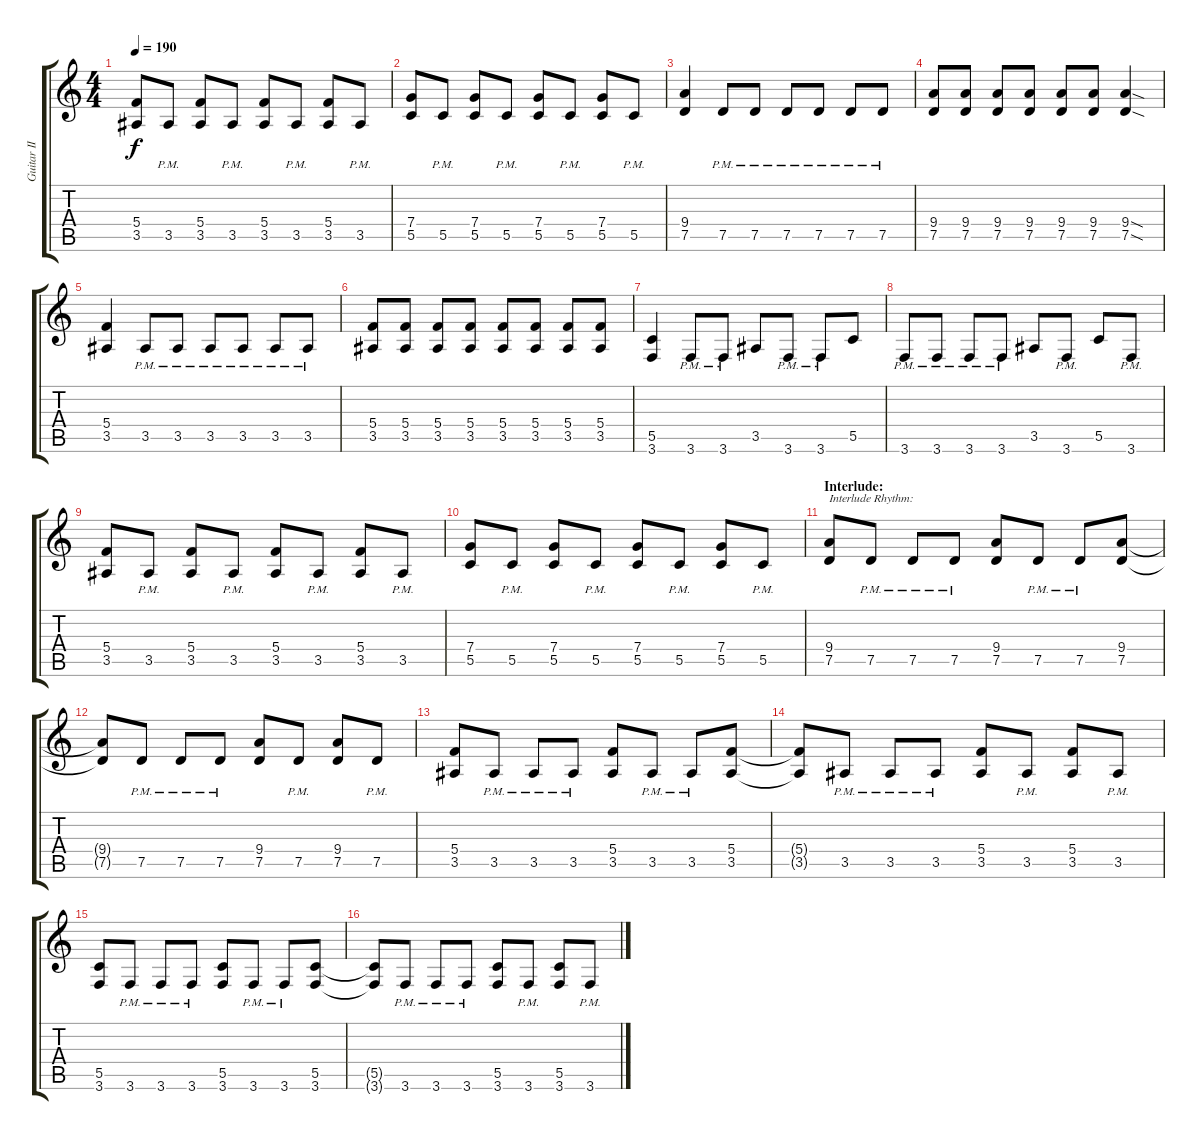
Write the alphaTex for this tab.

\track ("Guitar II" "Guitar II") {instrument distortionguitar}
\staff {score tabs}
\tuning (D4 A3 F3 C3 G2 D2) {hide}
\ts (4 4)
\tempo 190
\clef g2
\ks c
(5.4 3.5).8{dy f} 3.5{pm}.8 (5.4 3.5).8 3.5{pm}.8 (5.4 3.5).8 3.5{pm}.8 (5.4 3.5).8 3.5{pm}.8 |
(7.4 5.5).8 5.5{pm}.8 (7.4 5.5).8 5.5{pm}.8 (7.4 5.5).8 5.5{pm}.8 (7.4 5.5).8 5.5{pm}.8 |
(9.4 7.5).4 7.5{pm}.8 7.5{pm}.8 7.5{pm}.8 7.5{pm}.8 7.5{pm}.8 7.5{pm}.8 |
(9.4 7.5).8 (9.4 7.5).8 (9.4 7.5).8 (9.4 7.5).8 (9.4 7.5).8 (9.4 7.5).8 (9.4{sod} 7.5{sod}).4 |
(5.4 3.5).4 3.5{pm}.8 3.5{pm}.8 3.5{pm}.8 3.5{pm}.8 3.5{pm}.8 3.5{pm}.8 |
(5.4 3.5).8 (5.4 3.5).8 (5.4 3.5).8 (5.4 3.5).8 (5.4 3.5).8 (5.4 3.5).8 (5.4 3.5).8 (5.4 3.5).8 |
(5.5 3.6).4 3.6{pm}.8 3.6{pm}.8 3.5.8 3.6{pm}.8 3.6{pm}.8 5.5.8 |
3.6{pm}.8 3.6{pm}.8 3.6{pm}.8 3.6{pm}.8 3.5.8 3.6{pm}.8 5.5.8 3.6{pm}.8 |
(5.4 3.5).8 3.5{pm}.8 (5.4 3.5).8 3.5{pm}.8 (5.4 3.5).8 3.5{pm}.8 (5.4 3.5).8 3.5{pm}.8 |
(7.4 5.5).8 5.5{pm}.8 (7.4 5.5).8 5.5{pm}.8 (7.4 5.5).8 5.5{pm}.8 (7.4 5.5).8 5.5{pm}.8 |
\section ("" "Interlude:")
(9.4 7.5).8{txt "Interlude Rhythm:"} 7.5{pm}.8 7.5{pm}.8 7.5{pm}.8 (9.4 7.5).8 7.5{pm}.8 7.5{pm}.8 (9.4 7.5).8 |
(9.4{t} 7.5{t}).8 7.5{pm}.8 7.5{pm}.8 7.5{pm}.8 (9.4 7.5).8 7.5{pm}.8 (9.4 7.5).8 7.5{pm}.8 |
(5.4 3.5).8 3.5{pm}.8 3.5{pm}.8 3.5{pm}.8 (5.4 3.5).8 3.5{pm}.8 3.5{pm}.8 (5.4 3.5).8 |
(5.4{t} 3.5{t}).8 3.5{pm}.8 3.5{pm}.8 3.5{pm}.8 (5.4 3.5).8 3.5{pm}.8 (5.4 3.5).8 3.5{pm}.8 |
(5.5 3.6).8 3.6{pm}.8 3.6{pm}.8 3.6{pm}.8 (5.5 3.6).8 3.6{pm}.8 3.6{pm}.8 (5.5 3.6).8 |
(5.5{t} 3.6{t}).8 3.6{pm}.8 3.6{pm}.8 3.6{pm}.8 (5.5 3.6).8 3.6{pm}.8 (5.5 3.6).8 3.6{pm}.8
